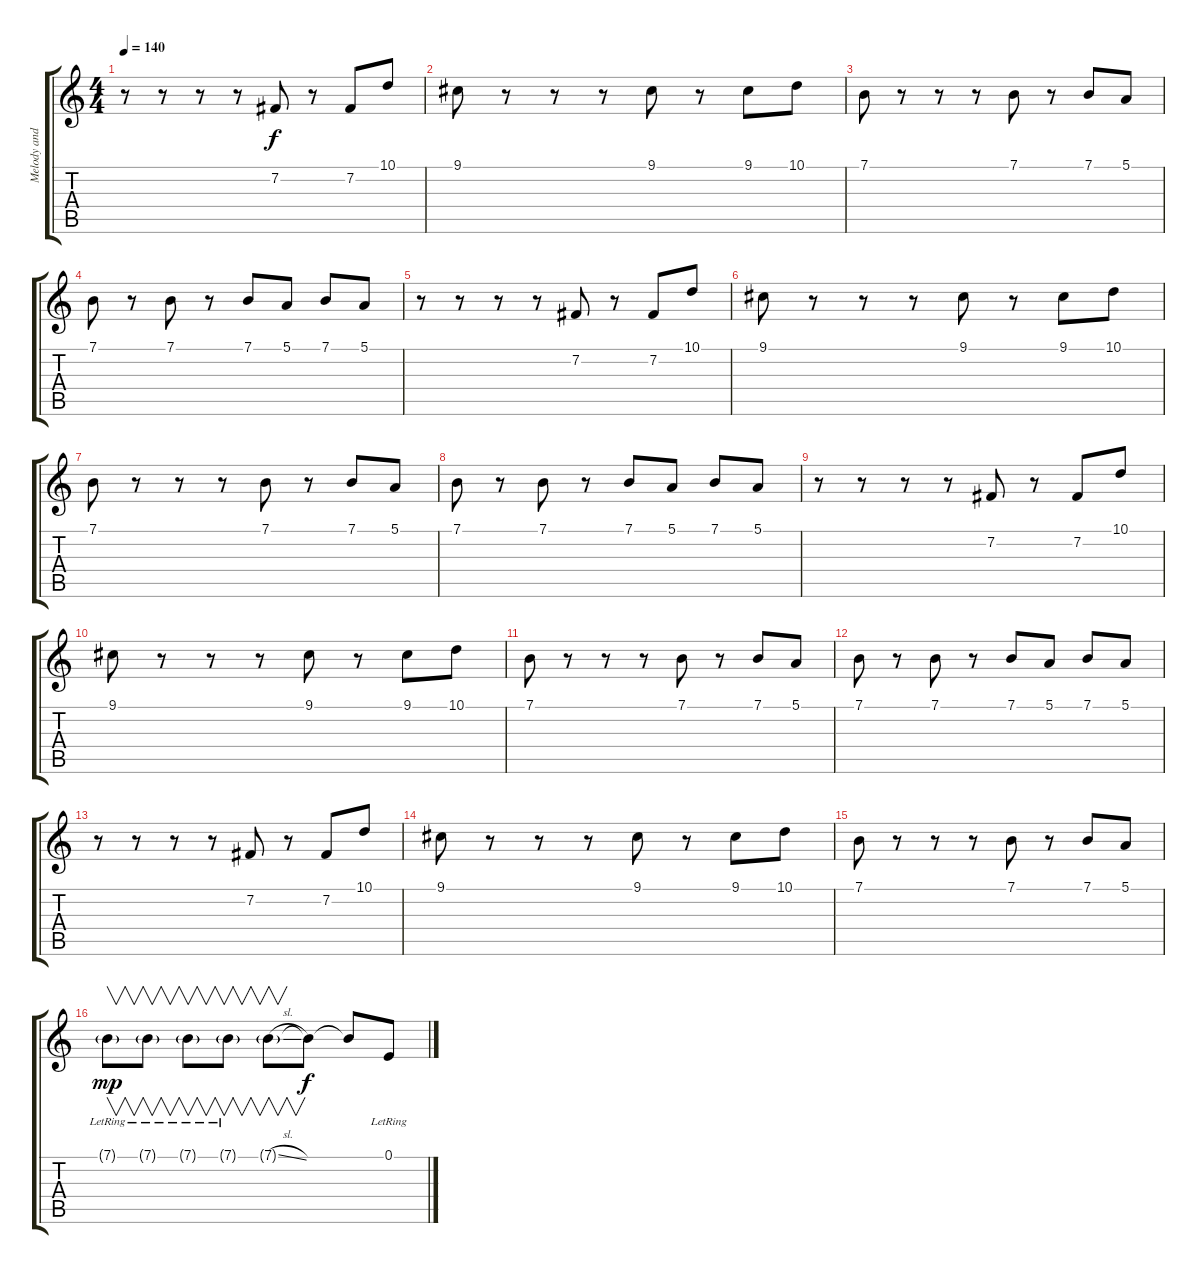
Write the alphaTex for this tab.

\track ("Melody and Vocals" "Melody and") {instrument lead2sawtooth}
\staff {score tabs}
\tuning (E4 B3 G3 D3 A2 E2) {hide}
\ts (4 4)
\tempo 140
\clef g2
\ks c
r.8{dy f} r.8 r.8 r.8 7.2.8 r.8 7.2.8 10.1.8 |
9.1.8 r.8 r.8 r.8 9.1.8 r.8 9.1.8 10.1.8 |
7.1.8 r.8 r.8 r.8 7.1.8 r.8 7.1.8 5.1.8 |
7.1.8 r.8 7.1.8 r.8 7.1.8 5.1.8 7.1.8 5.1.8 |
r.8 r.8 r.8 r.8 7.2.8 r.8 7.2.8 10.1.8 |
9.1.8 r.8 r.8 r.8 9.1.8 r.8 9.1.8 10.1.8 |
7.1.8 r.8 r.8 r.8 7.1.8 r.8 7.1.8 5.1.8 |
7.1.8 r.8 7.1.8 r.8 7.1.8 5.1.8 7.1.8 5.1.8 |
r.8 r.8 r.8 r.8 7.2.8 r.8 7.2.8 10.1.8 |
9.1.8 r.8 r.8 r.8 9.1.8 r.8 9.1.8 10.1.8 |
7.1.8 r.8 r.8 r.8 7.1.8 r.8 7.1.8 5.1.8 |
7.1.8 r.8 7.1.8 r.8 7.1.8 5.1.8 7.1.8 5.1.8 |
r.8 r.8 r.8 r.8 7.2.8 r.8 7.2.8 10.1.8 |
9.1.8 r.8 r.8 r.8 9.1.8 r.8 9.1.8 10.1.8 |
7.1.8 r.8 r.8 r.8 7.1.8 r.8 7.1.8 5.1.8 |
7.1{g lr}.8{v dy mp} 7.1{g lr}.8{v} 7.1{g lr}.8{v} 7.1{g lr}.8{v} 7.1{sl g}.8{v} 7.1{t}.8{dy f} 7.1{t}.8 0.1{lr}.8
